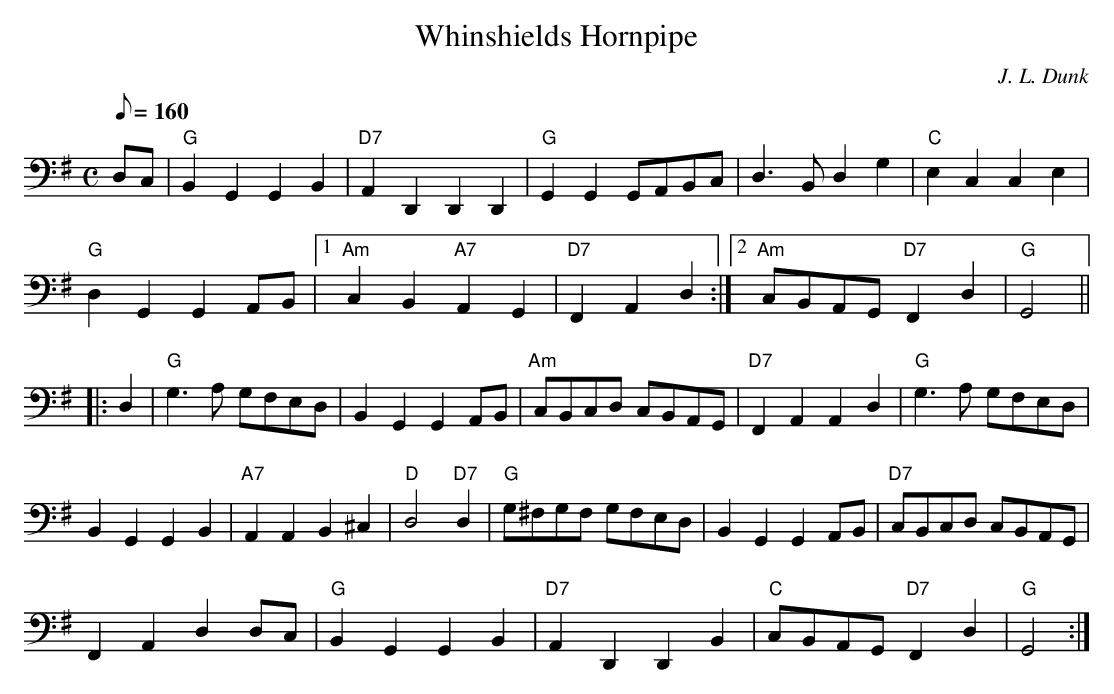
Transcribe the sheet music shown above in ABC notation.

X:1
T: Whinshields Hornpipe
C: J. L. Dunk
M: C
L: 1/8
Q: 160
K: Gmaj clef=bass middle=d
dc |\
"G" B2 G2 G2 B2 | "D7" A2 D2 D2 D2 | "G" G2 G2 GABc |\
d2>B2 d2 g2 |"C" e2 c2 c2 e2 |
"G" d2 G2 G2 AB |\
[1 "Am" c2 B2 "A7" A2 G2 | "D7" F2 A2 d2 :|\
[2 "Am" cBAG "D7" F2 d2 | "G" G4 ||
|: d2 |\
"G" g2>a2 gfed | B2 G2 G2 AB | "Am" cBcd cBAG |\
"D7" F2 A2 A2 d2 | "G" g2>a2 gfed |
 B2 G2 G2 B2 | "A7" A2 A2 B2 ^c2 | "D" d4 "D7" d2 | "G" g^fgf gfed |\
 B2 G2 G2 AB | "D7" cBcd cBAG |
F2 A2 d2 dc | "G" B2 G2 G2 B2 | "D7" A2 D2 D2 B2 | "C" cBAG "D7" F2 d2 |\
"G" G4 :|
